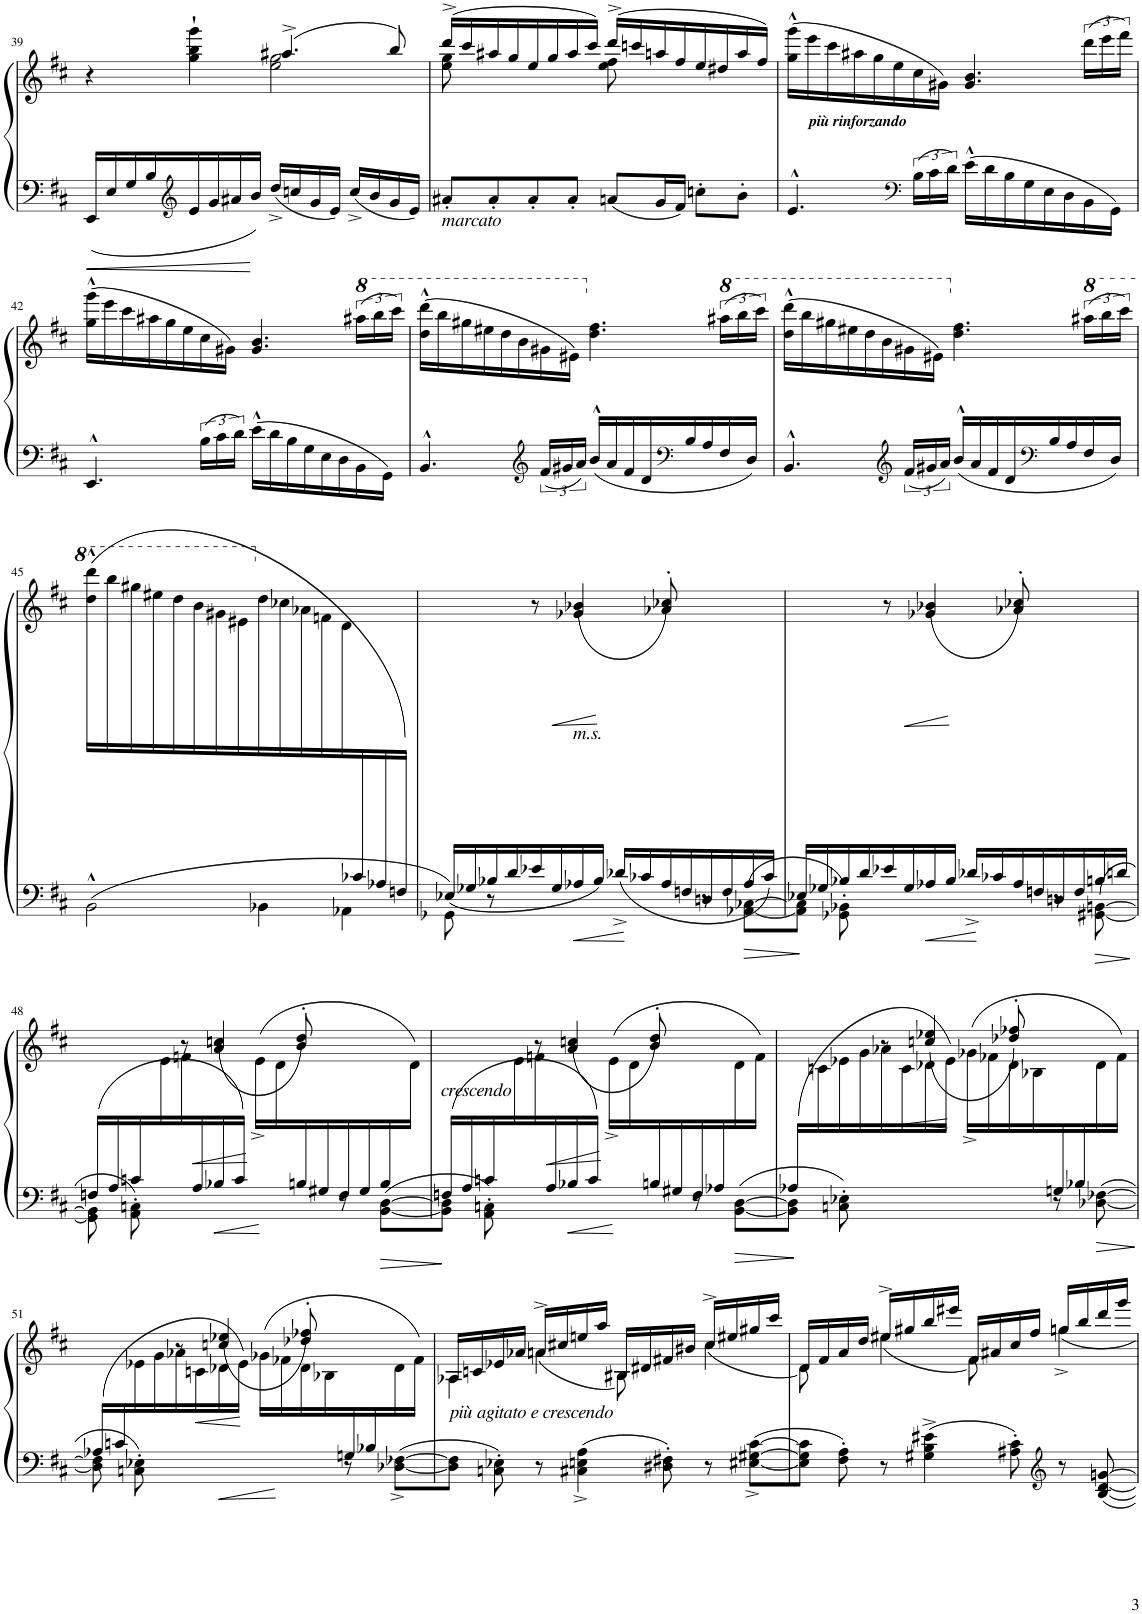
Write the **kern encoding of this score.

**kern	**kern	**dynam
*part1	*part1	*part1
*staff2	*staff1	*staff1/2
*I"Piano	*	*
*I'Pno.	*	*
!!LO:PB:g=z
*clefF4	*clefG2	*
*k[f#c#]	*k[f#c#]	*
*M2/2	*M2/2	*
*met(c|)	*met(c|)	*
=39	=39	=39
*	*^	*
16EE/LL	4r	2ryy	.
16E/	.	.	.
16G/	.	.	.
16B/	.	.	.
*clefG2	*	*	*
16e/	4gg\` 4bb\` 4ggg\`	.	.
16g/	.	.	.
16a#X/	.	.	.
16b/JJ	.	.	.
16dd^/LL	(4.aa#X^/	2ee\ 2gg\	.
16ccn/	.	.	.
16g/	.	.	.
16e/JJ	.	.	.
16cc^/LL	.	.	.
16b/	.	.	.
16g/	8bb/)	.	.
16e/JJ	.	.	.
=40	=40	=40	=40
!LO:TX:b:i:t=marcato	!	!	!
8a#X'/L	(16ddd^/LL	8ee\ 8gg\	.
.	16ccc#/	.	.
8a#'/	16aa#X/	4.ryy	.
.	16gg/	.	.
8a#'/	16ee/	.	.
.	16gg/	.	.
8a#'/J	16aa#/	.	.
.	16ccc#/JJ)	.	.
8an/L	(16ddd^/LL	8ee\ 8ff#\	.
.	16cccn/	.	.
16g/L	16aan/	4.ryy	.
16f#/JJ	16ff#/	.	.
8ccn'\L	16ee/	.	.
.	16dd#X/	.	.
8b'\J	16aa/	.	.
.	16ff#/JJ)	.	.
*	*v	*v	*
=41	=41	=41
4.e^^/	(16gg\^^ 16ggg\^^LL	.
.	16eee\	.
.	16ccc#\	.
!	!	!LO:DY:b
.	16aa#X\	other-dynamics
.	16gg\	.
.	16ee\	.
*clefF4	*	*
24B\LL	16cc#\	.
24c#\	.	.
.	16g#X\JJ)	.
24d\JJ	.	.
16e^^\LL	4.g#/ 4.b/	.
16d\	.	.
16B\	.	.
16G\	.	.
16E\	.	.
16D\	.	.
16BB\	(24ddd\LL	.
.	24eee\	.
16GG\JJ	.	.
.	24fff#\JJ)	.
!!LO:LB:g=z
=42	=42	=42
4.EE^^/	(16gg\^^ 16ggg\^^LL	.
.	16eee\	.
.	16ccc#\	.
.	16aa#X\	.
.	16gg\	.
.	16ee\	.
24B\LL	16cc#\	.
24c#\	.	.
.	16g#X\JJ)	.
24d\JJ	.	.
16e^^\LL	4.g#/ 4.b/	.
16d\	.	.
16B\	.	.
16G\	.	.
16E\	.	.
16D\	.	.
*	*8va	*
16BB\	(24aaa#X\LL	.
.	24bbb\	.
16GG\JJ	.	.
.	24cccc#\JJ)	.
=43	=43	=43
4.BB^^/	(16ddd\^^ 16dddd\^^LL	.
.	16bbb\	.
.	16ggg#X\	.
.	16eee#X\	.
.	16ddd\	.
.	16bb\	.
*clefG2	*	*
24f#/LL	16gg#X\	.
24g#X/	.	.
.	16ee#X\JJ)	.
24a/JJ	.	.
*	*X8va	*
16b^^/LL	4.dd\ 4.ff#\	.
16a/	.	.
16f#/	.	.
16d/	.	.
*clefF4	*	*
16B/	.	.
16A/	.	.
*	*8va	*
16F#/	(24aaa#X\LL	.
.	24bbb\	.
16D/JJ	.	.
.	24cccc#\JJ)	.
=44	=44	=44
4.BB^^/	(16ddd\^^ 16dddd\^^LL	.
.	16bbb\	.
.	16ggg#X\	.
.	16eee#X\	.
.	16ddd\	.
.	16bb\	.
*clefG2	*	*
24f#/LL	16gg#X\	.
24g#X/	.	.
.	16ee#X\JJ)	.
24a/JJ	.	.
*	*X8va	*
16b^^/LL	4.dd\ 4.ff#\	.
16a/	.	.
16f#/	.	.
16d/	.	.
*clefF4	*	*
16B/	.	.
16A/	.	.
*	*8va	*
16F#/	(24aaa#X\LL	.
.	24bbb\	.
16D/JJ	.	.
.	24cccc#\JJ)	.
!!LO:LB:g=z
=45	=45	=45
*^	*	*
16ryy	2BB^^\	(16ddd\^^ 16dddd\^^LL	.
.	.	16bbb\	.
.	.	16ggg#X\	.
.	.	16eee#X\	.
.	.	16ddd\	.
.	.	16bb\	.
.	.	16gg#X\	.
.	.	16ee#X\	.
*	*	*X8va	*
.	4BB-X\	16dd\	.
.	.	16cc-X\	.
.	.	16a-X\	.
.	.	16fn\	.
.	4AA-X\	16d\	.
16c-X/	.	8.ryy	.
16A-X/	.	.	.
16Fn/JJ)	.	.	.
=46	=46	=46	=46
16E-X/LL	8GG-X\	4.ryy	.
16G-X/	.	.	.
16B-X/	8r	.	.
16d/	.	.	.
16e-X/	8r	.	.
16G-/	.	.	.
!LO:TX:a:i:t=m.s.	!	!	!
!	!	!	!LO:HP:b
16A-X/	4.ryy	(4g-X/ 4b-X/	<
16B-/JJ	.	.	.
16d-X^/LL	.	.	.
16c-X/	.	.	.
16A-/	.	8a-X/'> 8cc-X/'>)	[
16Fn/	.	.	.
16Dn/	8r	4ryy	.
16F/	.	.	.
16A-/	[8AA-X\ [8C-X\L	.	.
16c-/JJ	.	.	.
=47	=47	=47	=47
16E-X/LL	8AA-\] 8C-\]J	4.ryy	.
16G-X/	.	.	.
16B-X/	8GG-X\' 8BB-X\'	.	.
16d/	.	.	.
16e-X/	8r	.	.
16G-/	.	.	.
!	!	!	!LO:HP:b
16A-X/	4.ryy	(4g-X/ 4b-X/	<
16B-/JJ	.	.	.
16d-X^/LL	.	.	.
16c-X/	.	.	.
16A-/	.	8a-X/'> 8cc-X/'>)	[
16Fn/	.	.	.
16Dn/	8r	4ryy	.
16F/	.	.	.
16Bn/	[8GG#X\ [8BBn\	.	.
16dn/JJ	.	.	.
!!LO:LB:g=z
=48	=48	=48	=48
*	*	*^	*
16Fn/LL	8GG#\] 8BB\]	8.ryy	4.ryy	.
16A/	.	.	.	.
16cn/	8AA\' 8Cn\'	.	.	.
8ryy	.	16e\	.	.
.	8r	16fn\	.	.
16A/	.	8.ryy	.	.
!	!	!	!	!LO:HP:b
16B-X/	4.ryy	.	(4a/ 4ccn/	<
16c/JJ	.	.	.	.
8ryy	.	(16e^<\LL	.	.
.	.	16d\	.	.
16Bn/	.	16ryy	8b/'> 8dd/'>)	[
16G#X/	.	.	.	.
16F/	8r	.	4ryy	.
16G#/	.	.	.	.
16B/	[8BB\ [8D\L	.	.	.
16ryy	.	16d\JJ)	.	.
=49	=49	=49	=49	=49
!	!	!LO:TX:b:i:t=crescendo	!	!
16Fn/LL	8BB\] 8D\]J	8.ryy	4.ryy	.
16A/	.	.	.	.
16cn/	8AA\' 8Cn\'	.	.	.
8ryy	.	16e\	.	.
.	8r	16fn\	.	.
16A/	.	8.ryy	.	.
!	!	!	!	!LO:HP:b
16B-X/	4.ryy	.	(4a/ 4ccn/	<
16c/JJ	.	.	.	.
8ryy	.	(16e^<\LL	.	.
.	.	16d\	.	.
16Bn/	.	4ryy	8b/'> 8dd/'>)	[
16G#X/	.	.	.	.
16F/	8r	.	4ryy	.
16A-X/	.	.	.	.
8ryy	[8BB\ [8D\L	16d\	.	.
.	.	16f\JJ)	.	.
=50	=50	=50	=50	=50
(16A-X/LL	8BB\] 8D\]J	16ryy	4.ryy	.
8.ryy	.	16cn\	.	.
.	8Cn\' 8E-X\'	16e-X\	.	.
.	.	16g\	.	.
.	8r	16a-X\	.	.
!	!	!	!	!LO:HP:b
.	.	16c\	.	<
.	4.ryy	16d-X\	(4ccn/ 4ee-X/	.
.	.	16e-\JJ)	.	.
.	.	(16g-X^<\LL	.	[
.	.	16f-X\	.	.
.	.	16d-\	8dd-X/'> 8ff-X/'>)	.
.	.	16B-X\	.	.
16Gn/	8r	8ryy	4ryy	.
16B-X/	.	.	.	.
8ryy	[8D-X\ [8F-X\	16d-\	.	.
.	.	16f-\JJ)	.	.
!!LO:LB:g=z	!!
=51	=51	=51	=51	=51
(16A-X/LL	8D-\] 8F-\]	8ryy	4.ryy	.
16cn/	.	.	.	.
8ryy	8Cn\' 8E-X\'	16e-X\	.	.
.	.	16g\	.	.
.	8r	16a-X\	.	.
!	!	!	!	!LO:HP:b
.	.	16cn\	.	<
!	!	!	!	!LO:HP:b
.	4.ryy	16d-X\	(4ccn/ 4ee-X/	<
.	.	16e-\JJ)	.	.
.	.	(16g-X\LL	.	[
.	.	16f-X\	.	.
.	.	16d-\	8dd-X/'> 8ff-X/'>)	[
.	.	16B-X\	.	.
16Gn/	8r	8ryy	4ryy	.
16B-X/	.	.	.	.
8ryy	[8D-X\^< [8F-X\^<L	16d-\	.	.
.	.	16f-\JJ)	.	.
*v	*v	*	*	*
=52	=52	=52	=52
!	!LO:TX:b:i:t=più agitato e crescendo	!	!
8D-\] 8F-\]J	16A-X/LL	4A-\	.
.	16cn/	.	.
8Cn\' 8E-X\'	16e-X/	.	.
.	16a-X/JJ	.	.
8r	16an/LL	(4a^>\	.
.	16cc#X/	.	.
4C#X\^< 4En\^< 4A\^<	16een/	.	.
.	16aa/JJ	.	.
.	16B#X/LL	8B#\)	.
.	16d#X/	.	.
8D#X\' 8F#X\'	16f#X/	8ryy	.
.	16b#X/JJ	.	.
8r	16cc#/LL	(4cc#^>\	.
.	16ee#X/	.	.
[8E#X\^< [8G#X\^< [8c#\^<L	16gg#X/	.	.
.	16ccc#/JJ	.	.
=53	=53	=53	=53
8E#\] 8G#\] 8c#\]J	16d/LL	8d\)	.
.	16f#/	.	.
8F#\' 8A\'	16a/	8ryy	.
.	16dd/JJ	.	.
8r	16ee#X/LL	(4ee#^>\	.
.	16gg#X/	.	.
4G#X\^ 4B\^ 4e#X\^	16bb/	.	.
.	16eee#X/JJ	.	.
.	16f#/LL	8f#\)	.
.	16a#X/	.	.
8A#X\' 8c#\'	16cc#/	8ryy	.
.	16ff#/JJ	.	.
*clefG2	*	*	*
8r	16ggn/LL	4gg^<\	.
.	16bb/	.	.
[8B/ [8d/ [8gn/	16ddd/	.	.
.	16ggg/JJ	.	.
*	*v	*v	*
=	=	=
*-	*-	*-
